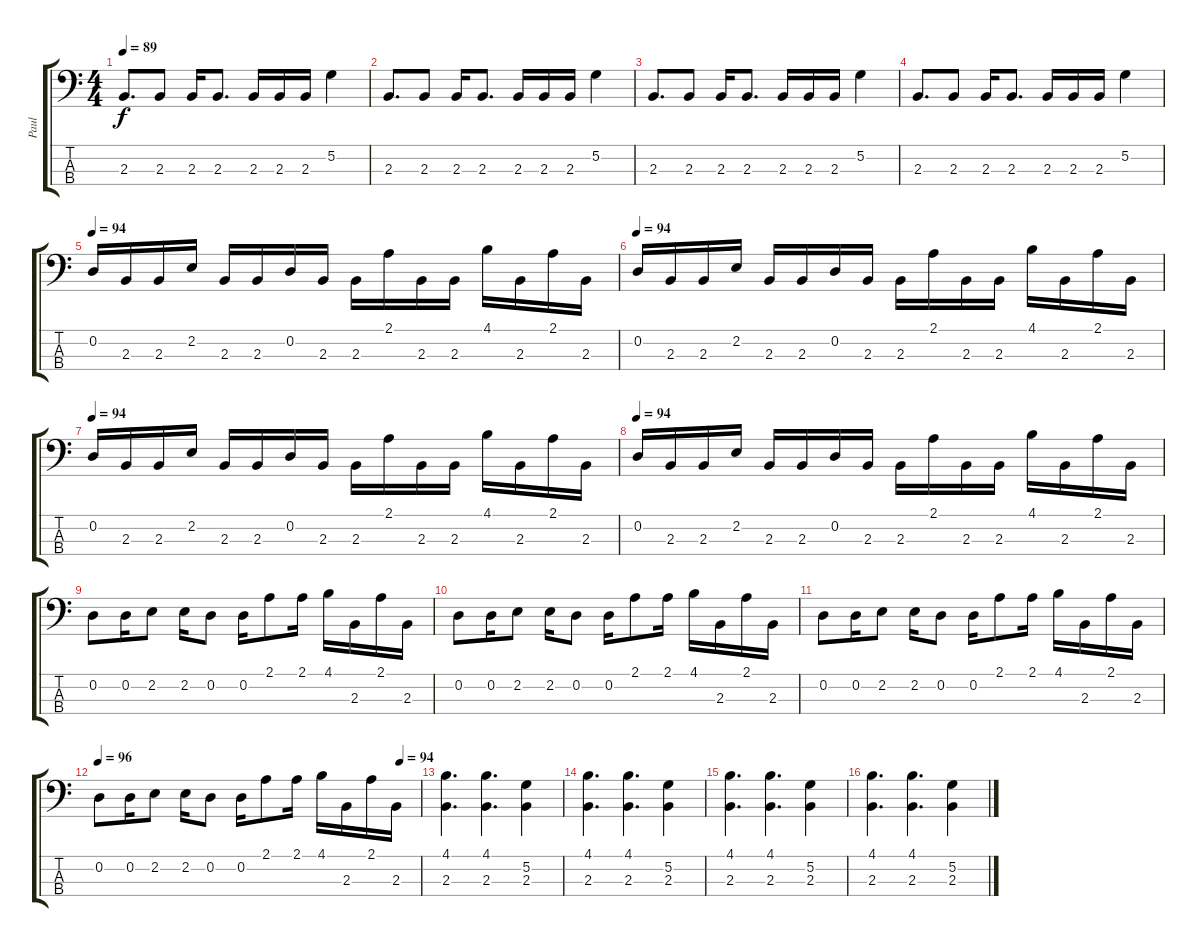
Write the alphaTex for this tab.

\track ("Paul" "Paul") {instrument electricbassfinger}
\staff {score tabs}
\tuning (G2 D2 A1 B0) {hide}
\ts (4 4)
\tempo 89
\clef f4
\ks c
2.3.8{d dy f} 2.3.8 2.3.16 2.3.8{d} 2.3.16 2.3.16 2.3.16 5.2.4 |
2.3.8{d} 2.3.8 2.3.16 2.3.8{d} 2.3.16 2.3.16 2.3.16 5.2.4 |
2.3.8{d} 2.3.8 2.3.16 2.3.8{d} 2.3.16 2.3.16 2.3.16 5.2.4 |
2.3.8{d} 2.3.8 2.3.16 2.3.8{d} 2.3.16 2.3.16 2.3.16 5.2.4 |
\tempo 94
0.2.16 2.3.16 2.3.16 2.2.16 2.3.16 2.3.16 0.2.16 2.3.16 2.3.16 2.1.16 2.3.16 2.3.16 4.1.16 2.3.16 2.1.16 2.3.16 |
\tempo 94
0.2.16 2.3.16 2.3.16 2.2.16 2.3.16 2.3.16 0.2.16 2.3.16 2.3.16 2.1.16 2.3.16 2.3.16 4.1.16 2.3.16 2.1.16 2.3.16 |
\tempo 94
0.2.16 2.3.16 2.3.16 2.2.16 2.3.16 2.3.16 0.2.16 2.3.16 2.3.16 2.1.16 2.3.16 2.3.16 4.1.16 2.3.16 2.1.16 2.3.16 |
\tempo 94
0.2.16 2.3.16 2.3.16 2.2.16 2.3.16 2.3.16 0.2.16 2.3.16 2.3.16 2.1.16 2.3.16 2.3.16 4.1.16 2.3.16 2.1.16 2.3.16 |
0.2.8 0.2.16 2.2.8 2.2.16 0.2.8 0.2.16 2.1.8 2.1.16 4.1.16 2.3.16 2.1.16 2.3.16 |
0.2.8 0.2.16 2.2.8 2.2.16 0.2.8 0.2.16 2.1.8 2.1.16 4.1.16 2.3.16 2.1.16 2.3.16 |
0.2.8 0.2.16 2.2.8 2.2.16 0.2.8 0.2.16 2.1.8 2.1.16 4.1.16 2.3.16 2.1.16 2.3.16 |
\tempo 96
\tempo (94 0.9375)
0.2.8 0.2.16 2.2.8 2.2.16 0.2.8 0.2.16 2.1.8 2.1.16 4.1.16 2.3.16 2.1.16 2.3.16 |
(4.1 2.3).4{d} (4.1 2.3).4{d} (5.2 2.3).4 |
(4.1 2.3).4{d} (4.1 2.3).4{d} (5.2 2.3).4 |
(4.1 2.3).4{d} (4.1 2.3).4{d} (5.2 2.3).4 |
(4.1 2.3).4{d} (4.1 2.3).4{d} (5.2 2.3).4
